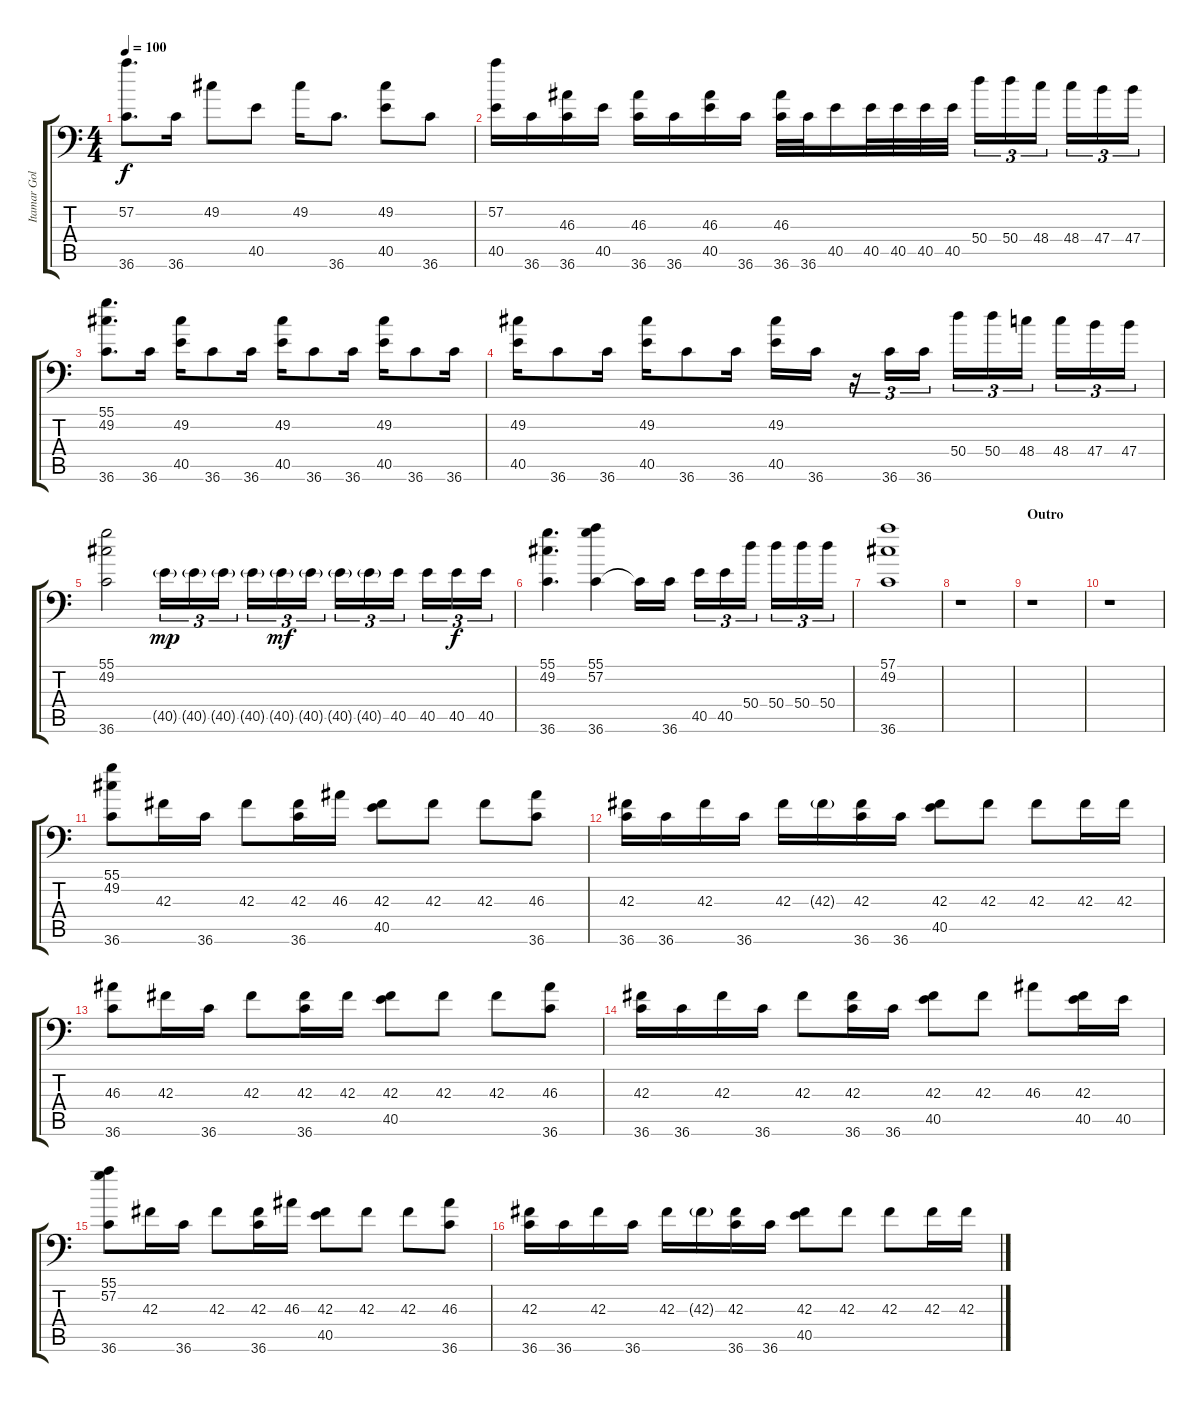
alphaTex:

\track ("Itamar Goldwasser" "Itamar Gol") {instrument acousticgrandpiano}
\staff {score tabs}
\tuning (C-1 C-1 C-1 C-1 C-1 C-1) {hide}
\ts (4 4)
\tempo 100
\clef f4
\ks c
(57.2 36.6).8{d dy f} 36.6.16 49.2.8 40.5.8 49.2.16 36.6.8{d} (49.2 40.5).8 36.6.8 |
(57.2 40.5).16 36.6.16 (46.3 36.6).16 40.5.16 (46.3 36.6).16 36.6.16 (46.3 40.5).16 36.6.16 (46.3 36.6).32 36.6.32 40.5.16 40.5.32 40.5.32 40.5.32 40.5.32 50.4.16{tu (3 2)} 50.4.16{tu (3 2)} 48.4.16{tu (3 2)} 48.4.16{tu (3 2)} 47.4.16{tu (3 2)} 47.4.16{tu (3 2)} |
(55.1 49.2 36.6).8{d} 36.6.16 (49.2 40.5).16 36.6.8 36.6.16 (49.2 40.5).16 36.6.8 36.6.16 (49.2 40.5).16 36.6.8 36.6.16 |
(49.2 40.5).16 36.6.8 36.6.16 (49.2 40.5).16 36.6.8 36.6.16 (49.2 40.5).16 36.6.16 r.16{tu (3 2)} 36.6.16{tu (3 2)} 36.6.16{tu (3 2)} 50.4.16{tu (3 2)} 50.4.16{tu (3 2)} 48.4.16{tu (3 2)} 48.4.16{tu (3 2)} 47.4.16{tu (3 2)} 47.4.16{tu (3 2)} |
(55.1 49.2 36.6).2 40.5{g}.16{tu (3 2) dy mp} 40.5{g}.16{tu (3 2)} 40.5{g}.16{tu (3 2)} 40.5{g}.16{tu (3 2)} 40.5{g}.16{tu (3 2) dy mf} 40.5{g}.16{tu (3 2)} 40.5{g}.16{tu (3 2)} 40.5{g}.16{tu (3 2)} 40.5.16{tu (3 2)} 40.5.16{tu (3 2)} 40.5.16{tu (3 2) dy f} 40.5.16{tu (3 2)} |
(55.1 49.2 36.6).4{d} (55.1 57.2 36.6).4 36.6{t}.16 36.6.16 40.5.16{tu (3 2)} 40.5.16{tu (3 2)} 50.4.16{tu (3 2)} 50.4.16{tu (3 2)} 50.4.16{tu (3 2)} 50.4.16{tu (3 2)} |
(57.1 49.2 36.6).1 |
r.1 |
\section ("" "Outro")
r.1 |
r.1 |
(55.1 49.2 36.6).8 42.3.16 36.6.16 42.3.8 (42.3 36.6).16 46.3.16 (42.3 40.5).8 42.3.8 42.3.8 (46.3 36.6).8 |
(42.3 36.6).16 36.6.16 42.3.16 36.6.16 42.3.16 42.3{g}.16 (42.3 36.6).16 36.6.16 (42.3 40.5).8 42.3.8 42.3.8 42.3.16 42.3.16 |
(46.3 36.6).8 42.3.16 36.6.16 42.3.8 (42.3 36.6).16 42.3.16 (42.3 40.5).8 42.3.8 42.3.8 (46.3 36.6).8 |
(42.3 36.6).16 36.6.16 42.3.16 36.6.16 42.3.8 (42.3 36.6).16 36.6.16 (42.3 40.5).8 42.3.8 46.3.8 (42.3 40.5).16 40.5.16 |
(55.1 57.2 36.6).8 42.3.16 36.6.16 42.3.8 (42.3 36.6).16 46.3.16 (42.3 40.5).8 42.3.8 42.3.8 (46.3 36.6).8 |
(42.3 36.6).16 36.6.16 42.3.16 36.6.16 42.3.16 42.3{g}.16 (42.3 36.6).16 36.6.16 (42.3 40.5).8 42.3.8 42.3.8 42.3.16 42.3.16
